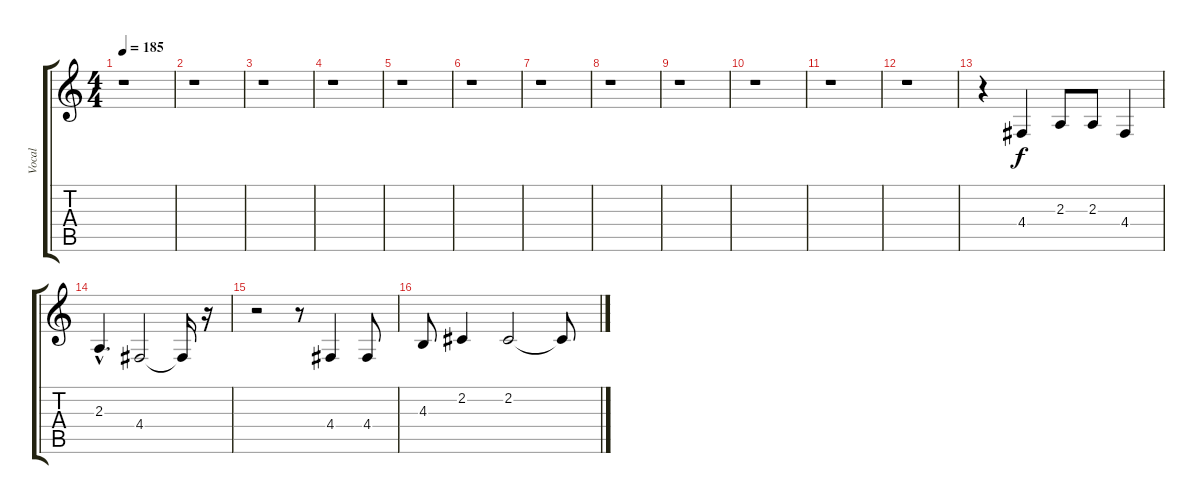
\track ("Vocal" "Vocal") {instrument flute}
\staff {score tabs}
\tuning (E4 B3 G3 D3 A2 E2) {hide}
\ts (4 4)
\tempo 185
\clef g2
\ks c
r.1{dy f} |
r.1 |
r.1 |
r.1 |
r.1 |
r.1 |
r.1 |
r.1 |
r.1 |
r.1 |
r.1 |
r.1 |
r.4 4.4.4 2.3.8 2.3.8 4.4.4 |
2.3{hac}.4{d} 4.4.2 4.4{t}.16 r.16 |
r.2 r.8 4.4.4 4.4.8 |
4.3.8 2.2.4 2.2.2 2.2{t}.8
